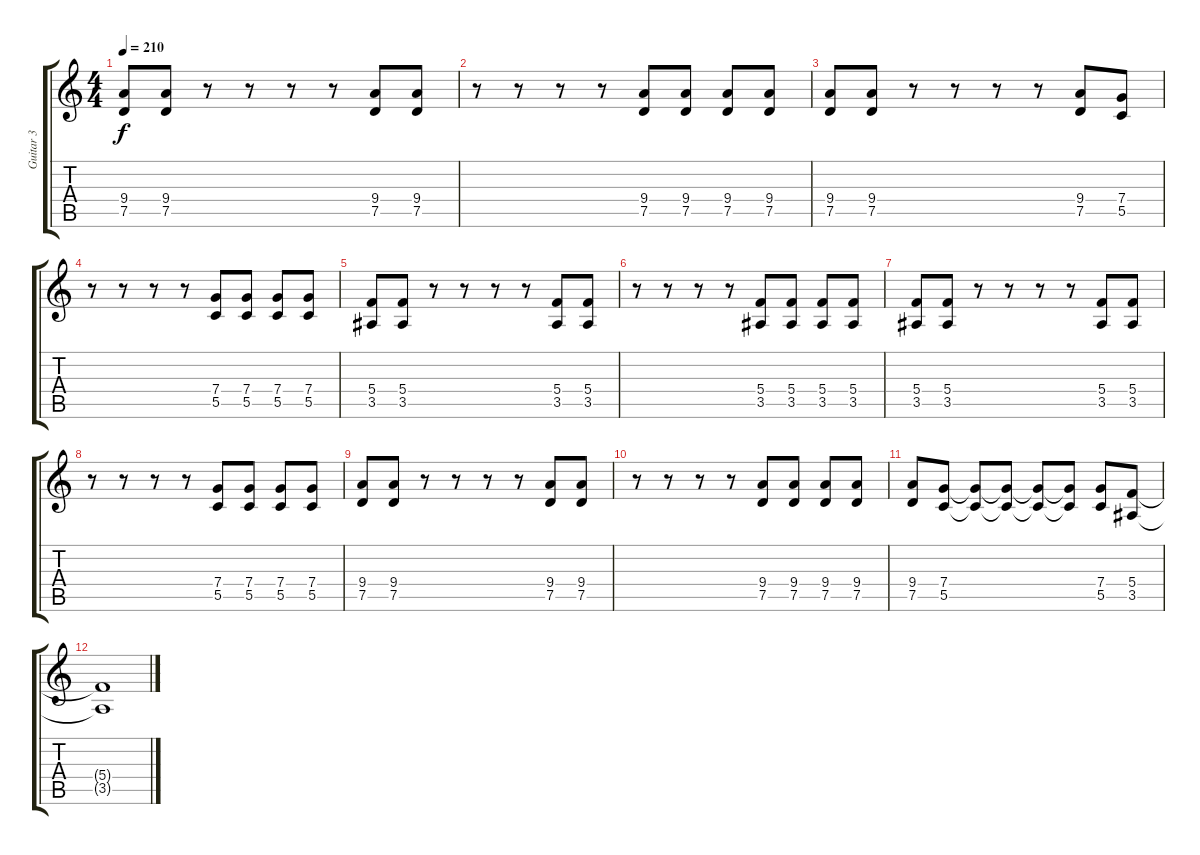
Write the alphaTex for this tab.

\track ("Guitar 3" "Guitar 3") {instrument overdrivenguitar}
\staff {score tabs}
\tuning (D4 A3 F3 C3 G2 D2) {hide}
\ts (4 4)
\tempo 210
\clef g2
\ks c
(9.4 7.5).8{dy f} (9.4 7.5).8 r.8 r.8 r.8 r.8 (9.4 7.5).8 (9.4 7.5).8 |
r.8 r.8 r.8 r.8 (9.4 7.5).8 (9.4 7.5).8 (9.4 7.5).8 (9.4 7.5).8 |
(9.4 7.5).8 (9.4 7.5).8 r.8 r.8 r.8 r.8 (9.4 7.5).8 (7.4 5.5).8 |
r.8 r.8 r.8 r.8 (7.4 5.5).8 (7.4 5.5).8 (7.4 5.5).8 (7.4 5.5).8 |
(5.4 3.5).8 (5.4 3.5).8 r.8 r.8 r.8 r.8 (5.4 3.5).8 (5.4 3.5).8 |
r.8 r.8 r.8 r.8 (5.4 3.5).8 (5.4 3.5).8 (5.4 3.5).8 (5.4 3.5).8 |
(5.4 3.5).8 (5.4 3.5).8 r.8 r.8 r.8 r.8 (5.4 3.5).8 (5.4 3.5).8 |
r.8 r.8 r.8 r.8 (7.4 5.5).8 (7.4 5.5).8 (7.4 5.5).8 (7.4 5.5).8 |
(9.4 7.5).8 (9.4 7.5).8 r.8 r.8 r.8 r.8 (9.4 7.5).8 (9.4 7.5).8 |
r.8 r.8 r.8 r.8 (9.4 7.5).8 (9.4 7.5).8 (9.4 7.5).8 (9.4 7.5).8 |
(9.4 7.5).8 (7.4 5.5).8 (7.4{t} 5.5{t}).8 (7.4{t} 5.5{t}).8 (7.4{t} 5.5{t}).8 (7.4{t} 5.5{t}).8 (7.4 5.5).8 (5.4 3.5).8 |
(5.4{t} 3.5{t}).1
